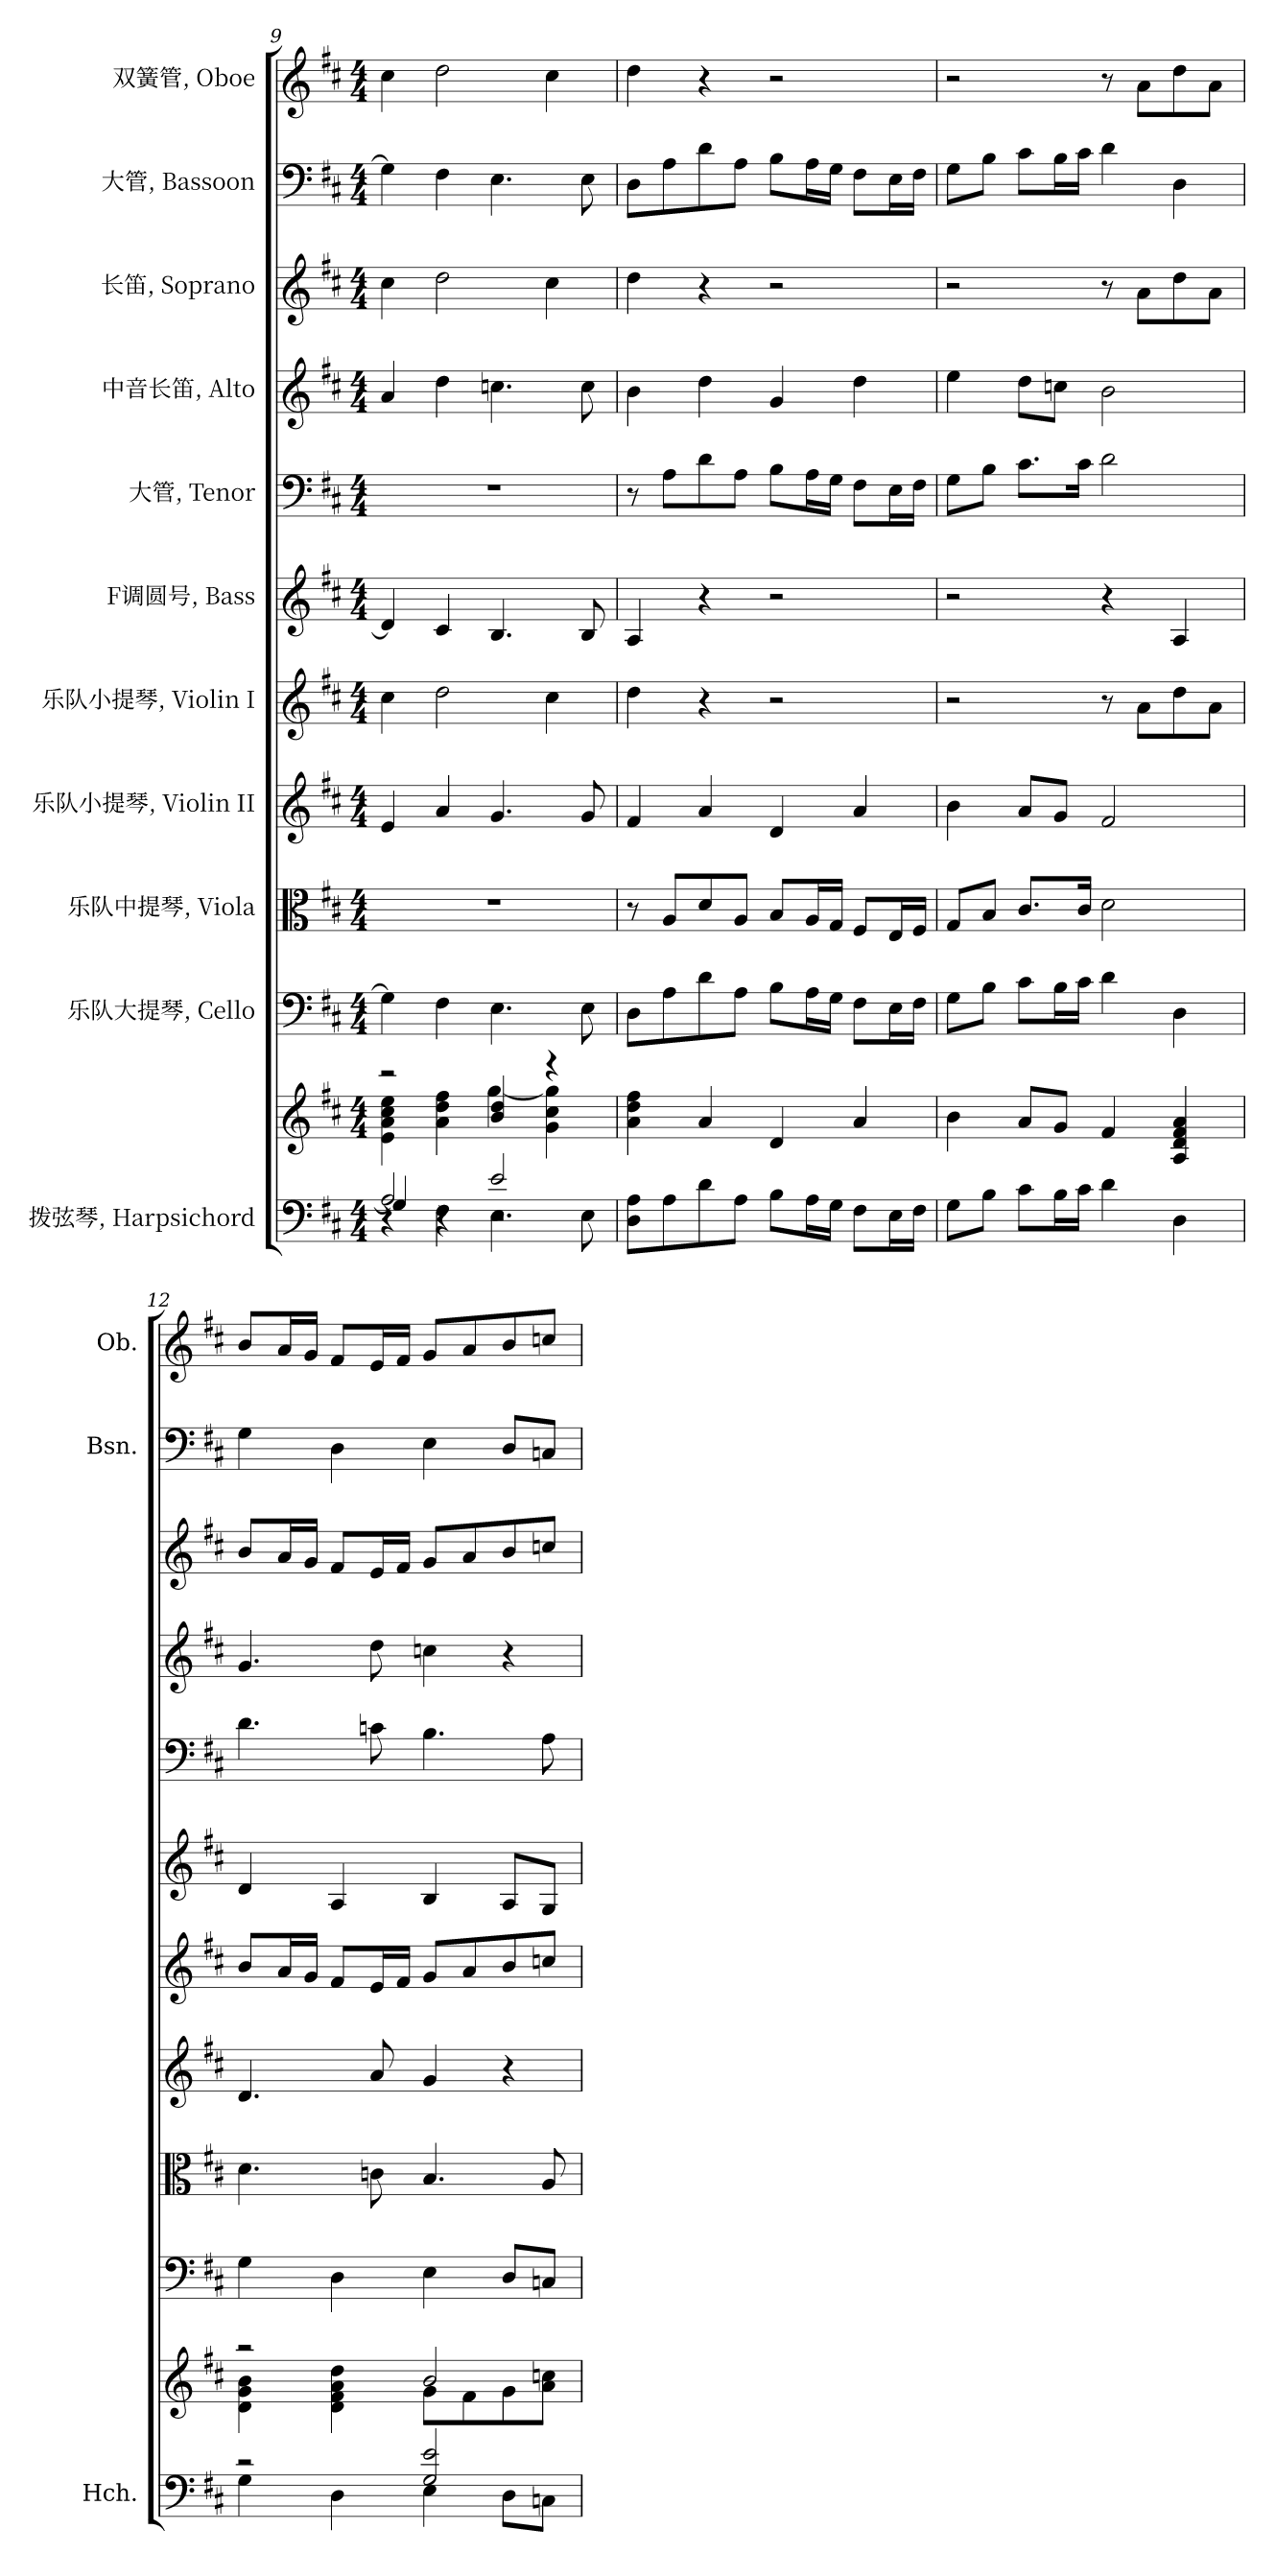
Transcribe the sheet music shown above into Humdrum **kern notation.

**kern	**kern	**kern	**kern	**kern	**kern	**kern	**kern	**kern	**kern	**kern	**kern
*part11	*part11	*part10	*part9	*part8	*part7	*part6	*part5	*part4	*part3	*part2	*part1
*staff12	*staff11	*staff10	*staff9	*staff8	*staff7	*staff6	*staff5	*staff4	*staff3	*staff2	*staff1
*I"拨弦琴, Harpsichord	*	*I"乐队大提琴, Cello	*I"乐队中提琴, Viola	*I"乐队小提琴, Violin II	*I"乐队小提琴, Violin I	*I"F调圆号, Bass	*I"大管, Tenor	*I"中音长笛, Alto	*I"长笛, Soprano	*I"大管, Bassoon	*I"双簧管, Oboe
*I'Hch.	*	*	*	*	*	*	*	*	*	*I'Bsn.	*I'Ob.
!!LO:PB:g=z
*clefF4	*clefG2	*clefF4	*clefC3	*clefG2	*clefG2	*clefG2	*clefF4	*clefG2	*clefG2	*clefF4	*clefG2
*	*	*	*	*	*	*ITrd4c7	*	*ITrd3c5	*	*	*
*k[f#c#]	*k[f#c#]	*k[f#c#]	*k[f#c#]	*k[f#c#]	*k[f#c#]	*k[f#]	*k[f#c#]	*k[f#c#g#]	*k[f#c#]	*k[f#c#]	*k[f#c#]
*M4/4	*M4/4	*M4/4	*M4/4	*M4/4	*M4/4	*M4/4	*M4/4	*M4/4	*M4/4	*M4/4	*M4/4
=9	=9	=9	=9	=9	=9	=9	=9	=9	=9	=9	=9
*^	*^	*	*	*	*	*	*	*	*	*	*
*	*^	*	*	*	*	*	*	*	*	*	*	*	*
2A/	4r	4G/]	2r	4e\ 4a\ 4cc#\ 4ee\	4G\]	1r	4e/	4cc#\	4G/]	1r	4e/	4cc#\	4G\]	4cc#\
.	4F#\	4r	.	4a\ 4dd\ 4ff#\	4F#\	.	4a/	2dd\	4F#/	.	4a\	2dd\	4F#\	2dd\
2e/	4.E\	2r	4b/ 4dd/	[4gg\	4.E\	.	4.g/	.	4.E/	.	4.gn\	.	4.E\	.
.	.	.	4r	4g\ 4cc#\ 4gg\]	.	.	.	4cc#\	.	.	.	4cc#\	.	4cc#\
.	8E\	.	.	.	8E\	.	8g/	.	8E/	.	8g\	.	8E\	.
*v	*v	*v	*	*	*	*	*	*	*	*	*	*	*	*
*	*v	*v	*	*	*	*	*	*	*	*	*	*
=10	=10	=10	=10	=10	=10	=10	=10	=10	=10	=10	=10
8D\ 8A\L	4a\ 4dd\ 4ff#\	8D\L	8r	4f#/	4dd\	4D/	8r	4f#\	4dd\	8D\L	4dd\
8A\	.	8A\	8A/L	.	.	.	8A\L	.	.	8A\	.
8d\	4a/	8d\	8d/	4a/	4r	4r	8d\	4a\	4r	8d\	4r
8A\J	.	8A\J	8A/J	.	.	.	8A\J	.	.	8A\J	.
8B\L	4d/	8B\L	8B/L	4d/	2r	2r	8B\L	4d/	2r	8B\L	2r
16A\L	.	16A\L	16A/L	.	.	.	16A\L	.	.	16A\L	.
16G\JJ	.	16G\JJ	16G/JJ	.	.	.	16G\JJ	.	.	16G\JJ	.
8F#\L	4a/	8F#\L	8F#/L	4a/	.	.	8F#\L	4a\	.	8F#\L	.
16E\L	.	16E\L	16E/L	.	.	.	16E\L	.	.	16E\L	.
16F#\JJ	.	16F#\JJ	16F#/JJ	.	.	.	16F#\JJ	.	.	16F#\JJ	.
=11	=11	=11	=11	=11	=11	=11	=11	=11	=11	=11	=11
8G\L	4b\	8G\L	8G/L	4b\	2r	2r	8G\L	4b\	2r	8G\L	2r
8B\J	.	8B\J	8B/J	.	.	.	8B\J	.	.	8B\J	.
8c#\L	8a/L	8c#\L	8.c#/L	8a/L	.	.	8.c#\L	8a\L	.	8c#\L	.
16B\L	8g/J	16B\L	.	8g/J	.	.	.	8gn\J	.	16B\L	.
16c#\JJ	.	16c#\JJ	16c#/Jk	.	.	.	16c#\Jk	.	.	16c#\JJ	.
4d\	4f#/	4d\	2d\	2f#/	8r	4r	2d\	2f#\	8r	4d\	8r
.	.	.	.	.	8a\L	.	.	.	8a\L	.	8a\L
4D\	4A/ 4d/ 4f#/ 4a/	4D\	.	.	8dd\	4D/	.	.	8dd\	4D\	8dd\
.	.	.	.	.	8a\J	.	.	.	8a\J	.	8a\J
=12	=12	=12	=12	=12	=12	=12	=12	=12	=12	=12	=12
*^	*^	*	*	*	*	*	*	*	*	*	*
2r	4G\	2r	4d\ 4g\ 4b\	4G\	4.d\	4.d/	8b/L	4G/	4.d\	4.d/	8b/L	4G\	8b/L
.	.	.	.	.	.	.	16a/L	.	.	.	16a/L	.	16a/L
.	.	.	.	.	.	.	16g/JJ	.	.	.	16g/JJ	.	16g/JJ
.	4D\	.	4d\ 4f#\ 4a\ 4dd\	4D\	.	.	8f#/L	4D/	.	.	8f#/L	4D\	8f#/L
.	.	.	.	.	8cn\	8a/	16e/L	.	8cn\	8a\	16e/L	.	16e/L
.	.	.	.	.	.	.	16f#/JJ	.	.	.	16f#/JJ	.	16f#/JJ
2G/ 2e/	4E\	2b/	8g\L	4E\	4.B/	4g/	8g/L	4E/	4.B\	4gn\	8g/L	4E\	8g/L
.	.	.	8f#\	.	.	.	8a/	.	.	.	8a/	.	8a/
.	8D\L	.	8g\	8D/L	.	4r	8b/	8D/L	.	4r	8b/	8D/L	8b/
.	8Cn\J	.	8a\ 8ccn\J	8Cn/J	8A/	.	8ccn/J	8C/J	8A\	.	8ccn/J	8Cn/J	8ccn/J
*v	*v	*	*	*	*	*	*	*	*	*	*	*	*
*	*v	*v	*	*	*	*	*	*	*	*	*	*
=	=	=	=	=	=	=	=	=	=	=	=
*-	*-	*-	*-	*-	*-	*-	*-	*-	*-	*-	*-
